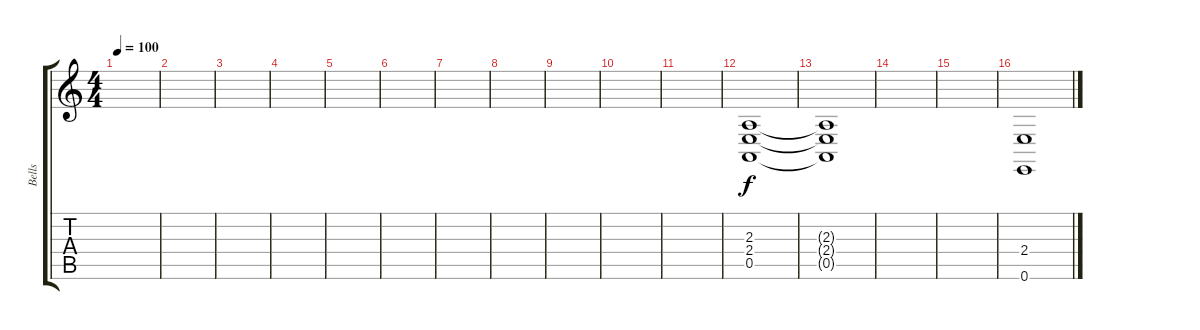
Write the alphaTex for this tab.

\track ("Bells" "Bells") {instrument tubularbells}
\staff {score tabs}
\tuning (E4 B3 G3 D3 A2 E2) {hide}
\ts (4 4)
\tempo 100
\clef g2
\ks c
|
|
|
|
|
|
|
|
|
|
|
(2.3 2.4 0.5).1 |
(2.3{t} 2.4{t} 0.5{t}).1 |
|
|
(2.4 0.6).1
